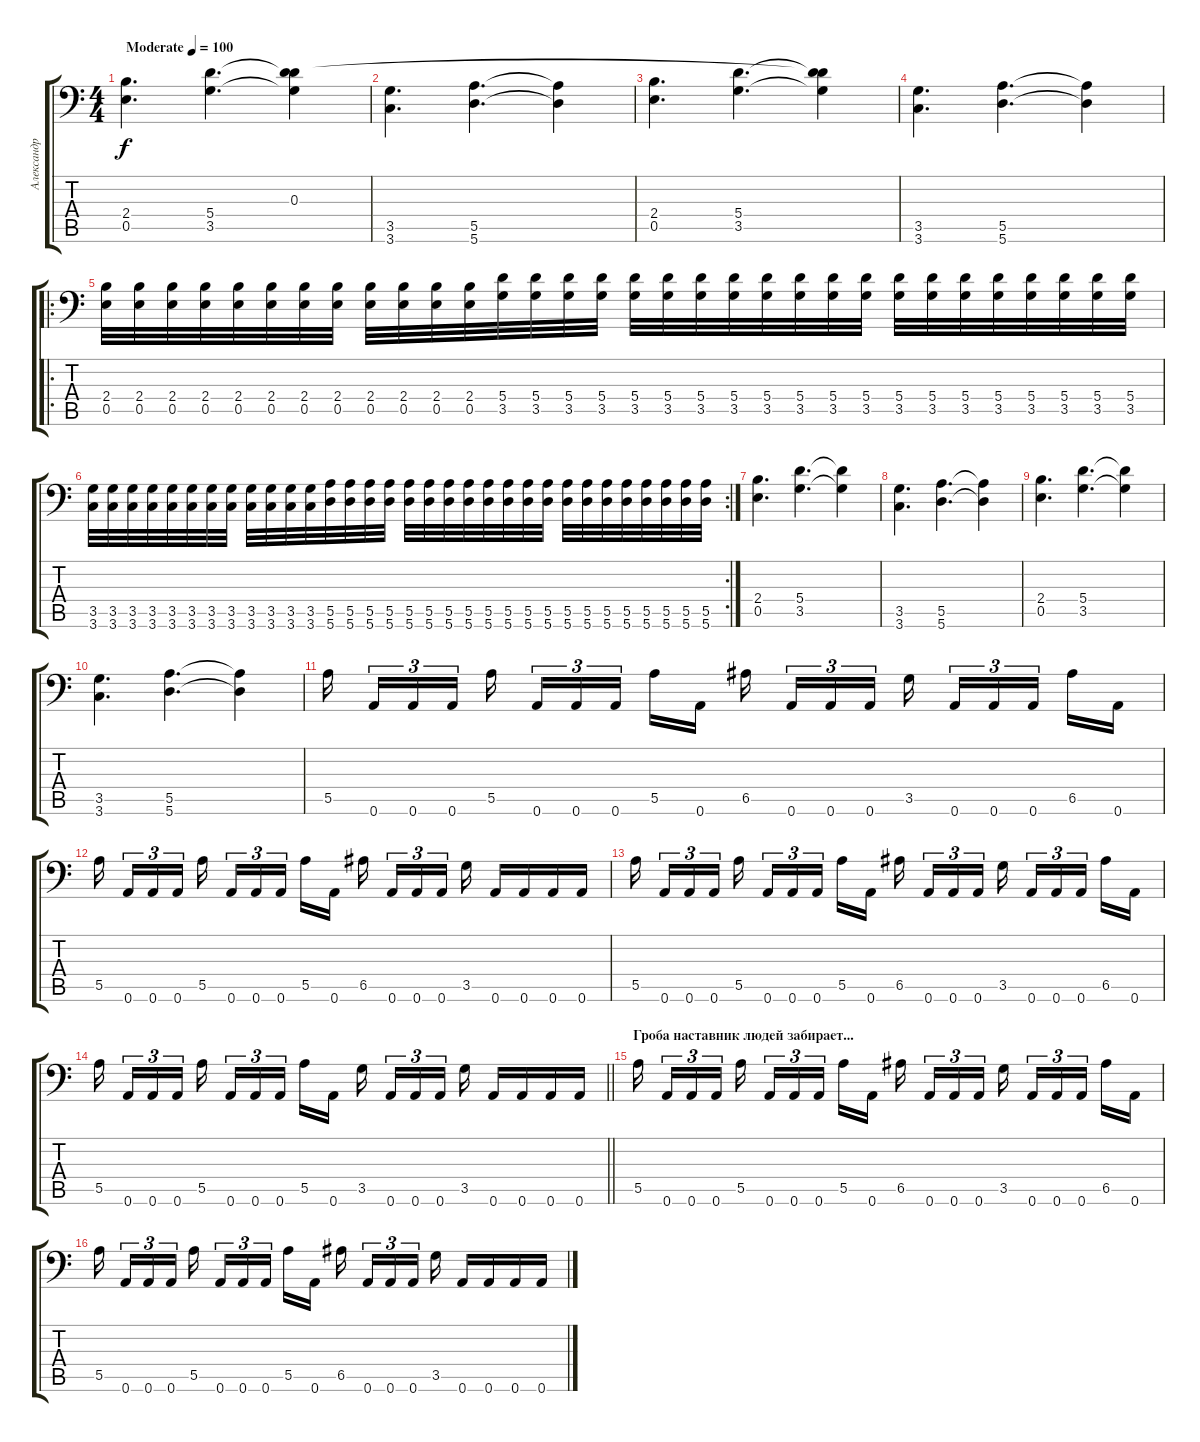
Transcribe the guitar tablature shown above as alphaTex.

\track ("Александр \"Саве\" Савин" "Александр ") {instrument distortionguitar}
\staff {score tabs}
\tuning (B3 Gb3 D3 A2 E2 A1) {hide}
\ts (4 4)
\tempo (100 "Moderate")
\clef f4
\ks c
(2.4 0.5).4{d dy f instrument distortionguitar} (5.4 3.5).4{d balance 0} (0.3 5.4{t} 3.5{t}).4 |
(3.5 3.6).4{d balance 8} (5.5 5.6).4{d balance 16} (5.5{t} 5.6{t}).4 |
(2.4 0.5).4{d balance 8} (5.4 3.5).4{d balance 0} (0.3{t} 5.4{t} 3.5{t}).4 |
(3.5 3.6).4{d balance 8} (5.5 5.6).4{d balance 16} (5.5{t} 5.6{t}).4 |
\ro
(2.4 0.5).32{balance 8} (2.4 0.5).32 (2.4 0.5).32 (2.4 0.5).32 (2.4 0.5).32 (2.4 0.5).32 (2.4 0.5).32 (2.4 0.5).32 (2.4 0.5).32 (2.4 0.5).32 (2.4 0.5).32 (2.4 0.5).32 (5.4 3.5).32 (5.4 3.5).32 (5.4 3.5).32 (5.4 3.5).32 (5.4 3.5).32 (5.4 3.5).32 (5.4 3.5).32 (5.4 3.5).32 (5.4 3.5).32 (5.4 3.5).32 (5.4 3.5).32 (5.4 3.5).32 (5.4 3.5).32 (5.4 3.5).32 (5.4 3.5).32 (5.4 3.5).32 (5.4 3.5).32 (5.4 3.5).32 (5.4 3.5).32 (5.4 3.5).32 |
\rc 2
(3.5 3.6).32 (3.5 3.6).32 (3.5 3.6).32 (3.5 3.6).32 (3.5 3.6).32 (3.5 3.6).32 (3.5 3.6).32 (3.5 3.6).32 (3.5 3.6).32 (3.5 3.6).32 (3.5 3.6).32 (3.5 3.6).32 (5.5 5.6).32 (5.5 5.6).32 (5.5 5.6).32 (5.5 5.6).32 (5.5 5.6).32 (5.5 5.6).32 (5.5 5.6).32 (5.5 5.6).32 (5.5 5.6).32 (5.5 5.6).32 (5.5 5.6).32 (5.5 5.6).32 (5.5 5.6).32 (5.5 5.6).32 (5.5 5.6).32 (5.5 5.6).32 (5.5 5.6).32 (5.5 5.6).32 (5.5 5.6).32 (5.5 5.6).32 |
(2.4 0.5).4{d} (5.4 3.5).4{d} (5.4{t} 3.5{t}).4 |
(3.5 3.6).4{d} (5.5 5.6).4{d} (5.5{t} 5.6{t}).4 |
(2.4 0.5).4{d} (5.4 3.5).4{d} (5.4{t} 3.5{t}).4 |
(3.5 3.6).4{d} (5.5 5.6).4{d} (5.5{t} 5.6{t}).4 |
5.5.16{beam splitsecondary} 0.6.16{tu (3 2)} 0.6.16{tu (3 2)} 0.6.16{tu (3 2) beam splitsecondary} 5.5.16 0.6.16{tu (3 2)} 0.6.16{tu (3 2)} 0.6.16{tu (3 2) beam splitsecondary} 5.5.16 0.6.16 6.5.16{beam splitsecondary} 0.6.16{tu (3 2)} 0.6.16{tu (3 2)} 0.6.16{tu (3 2) beam splitsecondary} 3.5.16 0.6.16{tu (3 2)} 0.6.16{tu (3 2)} 0.6.16{tu (3 2) beam splitsecondary} 6.5.16 0.6.16 |
5.5.16{beam splitsecondary} 0.6.16{tu (3 2)} 0.6.16{tu (3 2)} 0.6.16{tu (3 2) beam splitsecondary} 5.5.16 0.6.16{tu (3 2)} 0.6.16{tu (3 2)} 0.6.16{tu (3 2) beam splitsecondary} 5.5.16 0.6.16 6.5.16{beam splitsecondary} 0.6.16{tu (3 2)} 0.6.16{tu (3 2)} 0.6.16{tu (3 2) beam splitsecondary} 3.5.16 0.6.16 0.6.16 0.6.16 0.6.16 |
5.5.16{beam splitsecondary} 0.6.16{tu (3 2)} 0.6.16{tu (3 2)} 0.6.16{tu (3 2) beam splitsecondary} 5.5.16 0.6.16{tu (3 2)} 0.6.16{tu (3 2)} 0.6.16{tu (3 2) beam splitsecondary} 5.5.16 0.6.16 6.5.16{beam splitsecondary} 0.6.16{tu (3 2)} 0.6.16{tu (3 2)} 0.6.16{tu (3 2) beam splitsecondary} 3.5.16 0.6.16{tu (3 2)} 0.6.16{tu (3 2)} 0.6.16{tu (3 2) beam splitsecondary} 6.5.16 0.6.16 |
\barLineRight lightlight
5.5.16{beam splitsecondary} 0.6.16{tu (3 2)} 0.6.16{tu (3 2)} 0.6.16{tu (3 2) beam splitsecondary} 5.5.16 0.6.16{tu (3 2)} 0.6.16{tu (3 2)} 0.6.16{tu (3 2) beam splitsecondary} 5.5.16 0.6.16 3.5.16{beam splitsecondary} 0.6.16{tu (3 2)} 0.6.16{tu (3 2)} 0.6.16{tu (3 2) beam splitsecondary} 3.5.16 0.6.16 0.6.16 0.6.16 0.6.16 |
\section ("" "Гроба наставник людей забирает...")
5.5.16{beam splitsecondary} 0.6.16{tu (3 2)} 0.6.16{tu (3 2)} 0.6.16{tu (3 2) beam splitsecondary} 5.5.16 0.6.16{tu (3 2)} 0.6.16{tu (3 2)} 0.6.16{tu (3 2) beam splitsecondary} 5.5.16 0.6.16 6.5.16{beam splitsecondary} 0.6.16{tu (3 2)} 0.6.16{tu (3 2)} 0.6.16{tu (3 2) beam splitsecondary} 3.5.16 0.6.16{tu (3 2)} 0.6.16{tu (3 2)} 0.6.16{tu (3 2) beam splitsecondary} 6.5.16 0.6.16 |
5.5.16{beam splitsecondary} 0.6.16{tu (3 2)} 0.6.16{tu (3 2)} 0.6.16{tu (3 2) beam splitsecondary} 5.5.16 0.6.16{tu (3 2)} 0.6.16{tu (3 2)} 0.6.16{tu (3 2) beam splitsecondary} 5.5.16 0.6.16 6.5.16{beam splitsecondary} 0.6.16{tu (3 2)} 0.6.16{tu (3 2)} 0.6.16{tu (3 2) beam splitsecondary} 3.5.16 0.6.16 0.6.16 0.6.16 0.6.16
